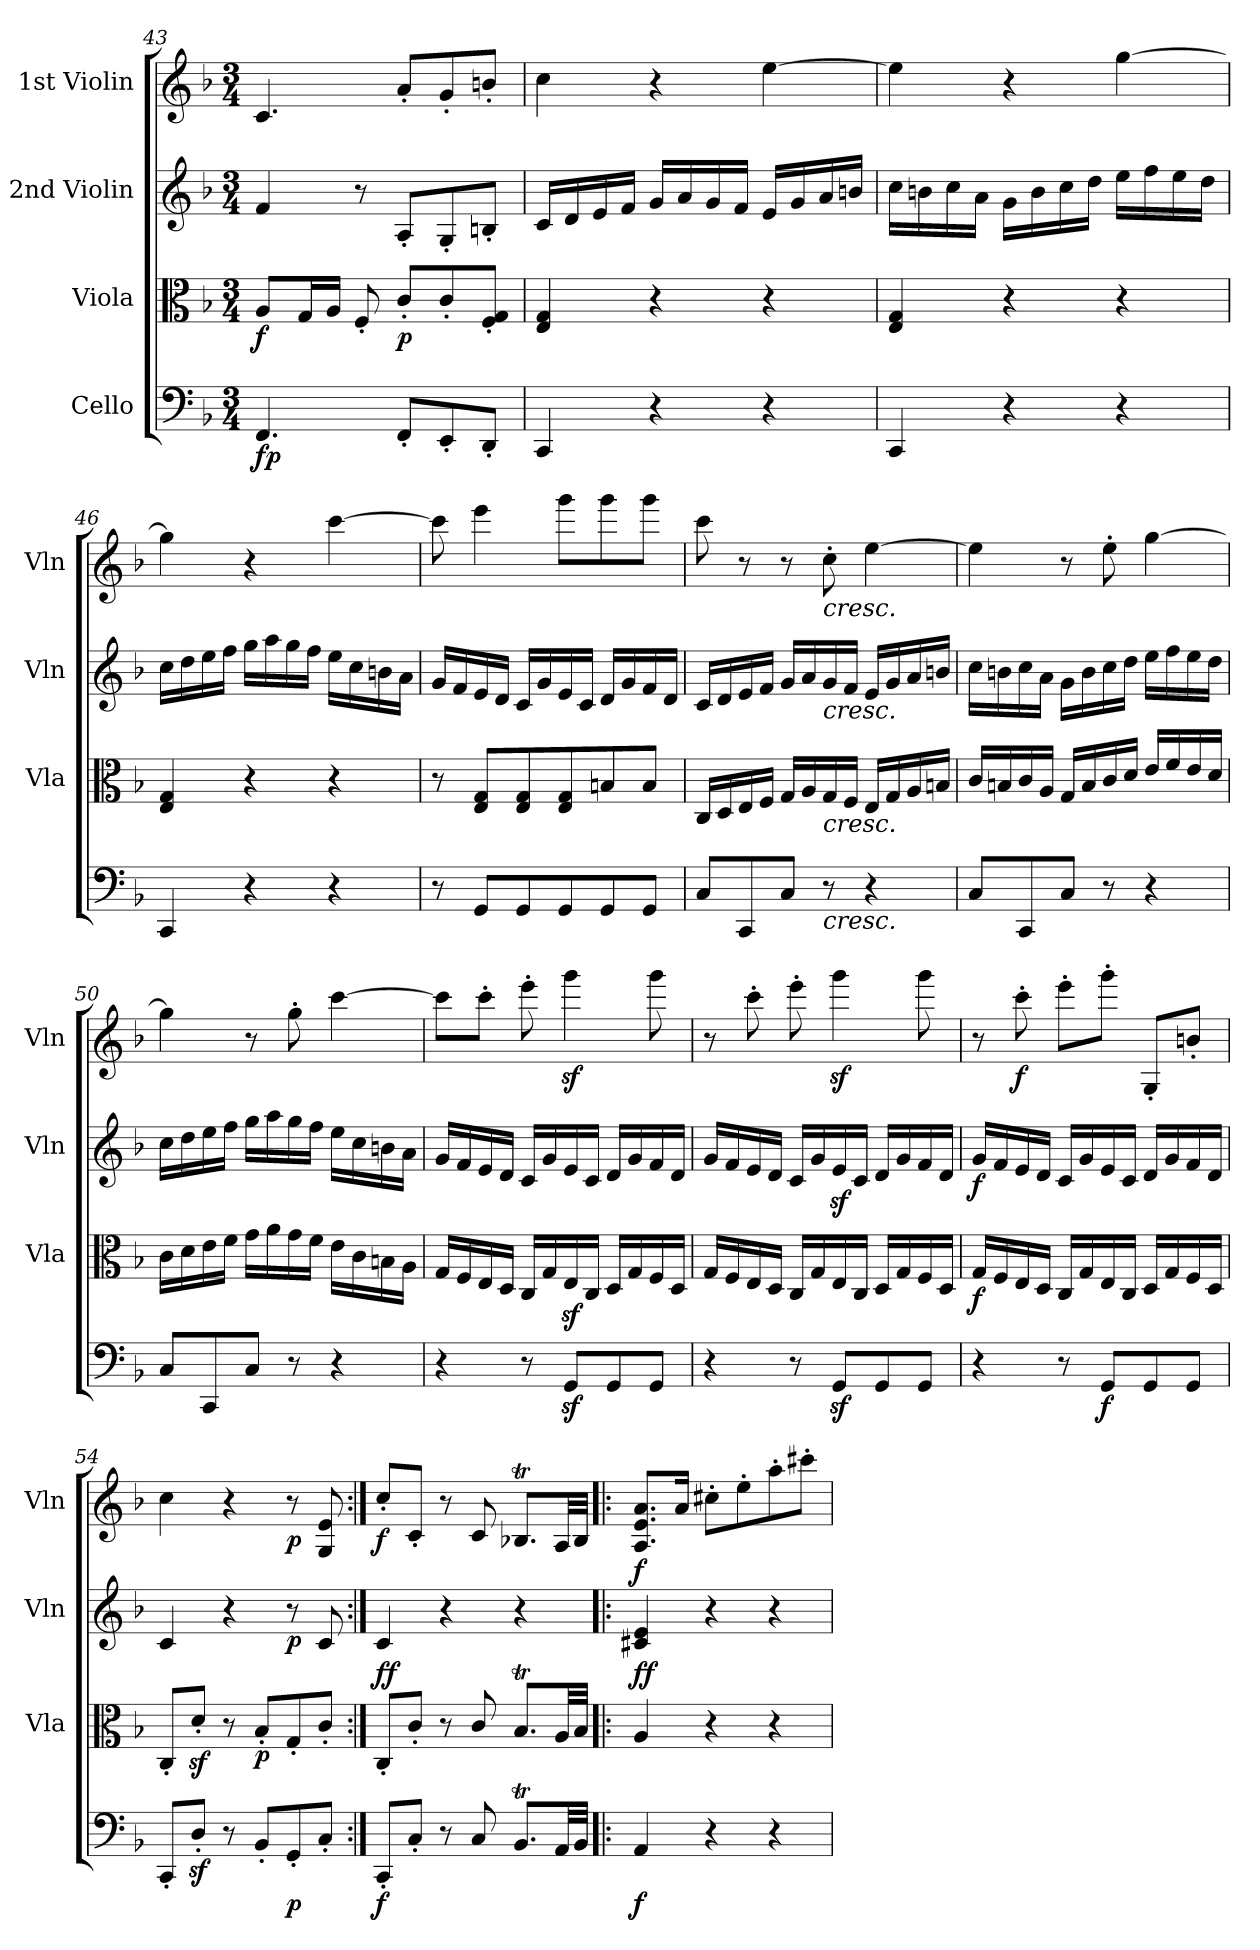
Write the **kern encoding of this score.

**kern	**dynam	**kern	**dynam	**kern	**dynam	**kern	**dynam
*part4	*part4	*part3	*part3	*part2	*part2	*part1	*part1
*staff4	*staff4	*staff3	*staff3	*staff2	*staff2	*staff1	*staff1
*I"Cello	*	*I"Viola	*	*I"2nd Violin	*	*I"1st Violin	*
*	*	*I'Vla	*	*I'Vln	*	*I'Vln	*
*clefF4	*	*clefC3	*	*clefG2	*	*clefG2	*
*k[b-]	*	*k[b-]	*	*k[b-]	*	*k[b-]	*
*F:	*	*F:	*	*F:	*	*F:	*
*M3/4	*	*M3/4	*	*M3/4	*	*M3/4	*
=43	=43	=43	=43	=43	=43	=43	=43
!	!LO:DY:b	!	!LO:DY:b	!	!LO:DY:b	!	!
!	!	!	!	!	!LO:DY:n=1:a	!	!
4.FF/	fp	8A/L	f	4f/	fp fp	4.c/	.
.	.	16G/L	.	.	.	.	.
.	.	16A/JJ	.	.	.	.	.
.	.	8F'/	.	8r	.	.	.
!	!	!	!LO:DY:b	!	!	!	!
8FF'/L	.	8c'/L	p	8A'/L	.	8a'/L	.
8EE'/	.	8c'/	.	8G'/	.	8g'/	.
8DD'/J	.	8F/' 8G/'J	.	8Bn'/J	.	8bn'/J	.
!!LO:LB:g=z
=44	=44	=44	=44	=44	=44	=44	=44
4CC/	.	4E/ 4G/	.	16c/LL	.	4cc\	.
.	.	.	.	16d/	.	.	.
.	.	.	.	16e/	.	.	.
.	.	.	.	16f/JJ	.	.	.
4r	.	4r	.	16g/LL	.	4r	.
.	.	.	.	16a/	.	.	.
.	.	.	.	16g/	.	.	.
.	.	.	.	16f/JJ	.	.	.
4r	.	4r	.	16e/LL	.	[4ee\	.
.	.	.	.	16g/	.	.	.
.	.	.	.	16a/	.	.	.
.	.	.	.	16bn/JJ	.	.	.
!!LO:PB:g=z
=45	=45	=45	=45	=45	=45	=45	=45
4CC/	.	4E/ 4G/	.	16cc\LL	.	4ee\]	.
.	.	.	.	16bn\	.	.	.
.	.	.	.	16cc\	.	.	.
.	.	.	.	16a\JJ	.	.	.
4r	.	4r	.	16g\LL	.	4r	.
.	.	.	.	16b\	.	.	.
.	.	.	.	16cc\	.	.	.
.	.	.	.	16dd\JJ	.	.	.
4r	.	4r	.	16ee\LL	.	[4gg\	.
.	.	.	.	16ff\	.	.	.
.	.	.	.	16ee\	.	.	.
.	.	.	.	16dd\JJ	.	.	.
=46	=46	=46	=46	=46	=46	=46	=46
4CC/	.	4E/ 4G/	.	16cc\LL	.	4gg\]	.
.	.	.	.	16dd\	.	.	.
.	.	.	.	16ee\	.	.	.
.	.	.	.	16ff\JJ	.	.	.
4r	.	4r	.	16gg\LL	.	4r	.
.	.	.	.	16aa\	.	.	.
.	.	.	.	16gg\	.	.	.
.	.	.	.	16ff\JJ	.	.	.
4r	.	4r	.	16ee\LL	.	[4ccc\	.
.	.	.	.	16cc\	.	.	.
.	.	.	.	16bn\	.	.	.
.	.	.	.	16a\JJ	.	.	.
=47	=47	=47	=47	=47	=47	=47	=47
8r	.	8r	.	16g/LL	.	8ccc\]	.
.	.	.	.	16f/	.	.	.
8GG/L	.	8E/ 8G/L	.	16e/	.	4eee\	.
.	.	.	.	16d/JJ	.	.	.
8GG/	.	8E/ 8G/	.	16c/LL	.	.	.
.	.	.	.	16g/	.	.	.
8GG/	.	8E/ 8G/	.	16e/	.	8ggg\L	.
.	.	.	.	16c/JJ	.	.	.
8GG/	.	8Bn/	.	16d/LL	.	8ggg\	.
.	.	.	.	16g/	.	.	.
8GG/J	.	8B/J	.	16f/	.	8ggg\J	.
.	.	.	.	16d/JJ	.	.	.
!!LO:LB:g=z
=48	=48	=48	=48	=48	=48	=48	=48
8C/L	.	16C/LL	.	16c/LL	.	8ccc\	.
.	.	16D/	.	16d/	.	.	.
8CC/	.	16E/	.	16e/	.	8r	.
.	.	16F/JJ	.	16f/JJ	.	.	.
8C/J	.	16G/LL	.	16g/LL	.	8r	.
.	.	16A/	.	16a/	.	.	.
!	!	!	!	!	!	!LO:TX:b:i:t=cresc.	!
!	!	!	!	!LO:TX:b:i:t=cresc.	!	!	!
!	!	!LO:TX:b:i:t=cresc.	!	!	!	!	!
!LO:TX:b:i:t=cresc.	!	!	!	!	!	!	!
8r	.	16G/	.	16g/	.	8cc'\	.
.	.	16F/JJ	.	16f/JJ	.	.	.
4r	.	16E/LL	.	16e/LL	.	[4ee\	.
.	.	16G/	.	16g/	.	.	.
.	.	16A/	.	16a/	.	.	.
.	.	16Bn/JJ	.	16bn/JJ	.	.	.
=49	=49	=49	=49	=49	=49	=49	=49
8C/L	.	16c/LL	.	16cc\LL	.	4ee\]	.
.	.	16Bn/	.	16bn\	.	.	.
8CC/	.	16c/	.	16cc\	.	.	.
.	.	16A/JJ	.	16a\JJ	.	.	.
8C/J	.	16G/LL	.	16g\LL	.	8r	.
.	.	16B/	.	16b\	.	.	.
8r	.	16c/	.	16cc\	.	8ee'\	.
.	.	16d/JJ	.	16dd\JJ	.	.	.
4r	.	16e/LL	.	16ee\LL	.	[4gg\	.
.	.	16f/	.	16ff\	.	.	.
.	.	16e/	.	16ee\	.	.	.
.	.	16d/JJ	.	16dd\JJ	.	.	.
!!LO:LB:g=z
=50	=50	=50	=50	=50	=50	=50	=50
8C/L	.	16c\LL	.	16cc\LL	.	4gg\]	.
.	.	16d\	.	16dd\	.	.	.
8CC/	.	16e\	.	16ee\	.	.	.
.	.	16f\JJ	.	16ff\JJ	.	.	.
8C/J	.	16g\LL	.	16gg\LL	.	8r	.
.	.	16a\	.	16aa\	.	.	.
8r	.	16g\	.	16gg\	.	8gg'\	.
.	.	16f\JJ	.	16ff\JJ	.	.	.
4r	.	16e\LL	.	16ee\LL	.	[4ccc\	.
.	.	16c\	.	16cc\	.	.	.
.	.	16Bn\	.	16bn\	.	.	.
.	.	16A\JJ	.	16a\JJ	.	.	.
=51	=51	=51	=51	=51	=51	=51	=51
4r	.	16G/LL	.	16g/LL	.	8ccc\L]	.
.	.	16F/	.	16f/	.	.	.
.	.	16E/	.	16e/	.	8ccc'\J	.
.	.	16D/JJ	.	16d/JJ	.	.	.
8r	.	16C/LL	.	16c/LL	.	8eee'\	.
.	.	16G/	.	16g/	.	.	.
8GGz>/L	.	16Ez>/	.	16e/	.	4gggz<\	.
.	.	16C/JJ	.	16c/JJ	.	.	.
8GG/	.	16D/LL	.	16d/LL	.	.	.
.	.	16G/	.	16g/	.	.	.
8GG/J	.	16F/	.	16f/	.	8ggg\	.
.	.	16D/JJ	.	16d/JJ	.	.	.
=52	=52	=52	=52	=52	=52	=52	=52
4r	.	16G/LL	.	16g/LL	.	8r	.
.	.	16F/	.	16f/	.	.	.
.	.	16E/	.	16e/	.	8ccc'\	.
.	.	16D/JJ	.	16d/JJ	.	.	.
8r	.	16C/LL	.	16c/LL	.	8eee'\	.
.	.	16G/	.	16g/	.	.	.
8GGz>/L	.	16E/	.	16ez</	.	4gggz<\	.
.	.	16C/JJ	.	16c/JJ	.	.	.
8GG/	.	16D/LL	.	16d/LL	.	.	.
.	.	16G/	.	16g/	.	.	.
8GG/J	.	16F/	.	16f/	.	8ggg\	.
.	.	16D/JJ	.	16d/JJ	.	.	.
!!LO:PB:g=z
=53	=53	=53	=53	=53	=53	=53	=53
!	!	!	!LO:DY:b	!	!LO:DY:b	!	!
4r	.	16G/LL	f	16g/LL	f	8r	.
.	.	16F/	.	16f/	.	.	.
!	!	!	!	!	!	!	!LO:DY:b
.	.	16E/	.	16e/	.	8ccc'\	f
.	.	16D/JJ	.	16d/JJ	.	.	.
8r	.	16C/LL	.	16c/LL	.	8eee'\L	.
.	.	16G/	.	16g/	.	.	.
!	!LO:DY:b	!	!	!	!	!	!
8GG/L	f	16E/	.	16e/	.	8ggg'\J	.
.	.	16C/JJ	.	16c/JJ	.	.	.
8GG/	.	16D/LL	.	16d/LL	.	8G'/L	.
.	.	16G/	.	16g/	.	.	.
8GG/J	.	16F/	.	16f/	.	8bn'/J	.
.	.	16D/JJ	.	16d/JJ	.	.	.
=54	=54	=54	=54	=54	=54	=54	=54
8CC'/L	.	8C'/L	.	4c/	.	4cc\	.
8Dz<'/J	.	8dz<'/J	.	.	.	.	.
8r	.	8r	.	4r	.	4r	.
!	!	!	!LO:DY:b	!	!	!	!
8BB-'/L	.	8B-'/L	p	.	.	.	.
!	!LO:DY:b	!	!	!	!LO:DY:b	!	!LO:DY:b
8GG'/	p	8G'/	.	8r	p	8r	p
8C'/J	.	8c'/J	.	8c/	.	8G/ 8e/	.
!!LO:LB:g=z
=55:|!	=55:|!	=55:|!	=55:|!	=55:|!	=55:|!	=55:|!	=55:|!
!	!LO:DY:b	!	!LO:DY:b	!	!	!	!
!	!	!	!LO:DY:n=1:a	!	!	!	!LO:DY:b
8CC'/L	f	8C'/L	f f	4c/	.	8cc'/L	f
8C'/J	.	8c'/J	.	.	.	8c'/J	.
8r	.	8r	.	4r	.	8r	.
8C/	.	8c/	.	.	.	8c/	.
8.BB-T/L	.	8.B-T/L	.	4r	.	8.B-XT/L	.
32AA/LL	.	32A/LL	.	.	.	32A/LL	.
32BB-/JJJ	.	32B-/JJJ	.	.	.	32B-/JJJ	.
=56!|:	=56!|:	=56!|:	=56!|:	=56!|:	=56!|:	=56!|:	=56!|:
!	!LO:DY:b	!	!LO:DY:b	!	!	!	!
!	!	!	!LO:DY:n=1:a	!	!LO:DY:a	!	!
4AA/	f	4A/	f f	4c#X/ 4e/	f	8.A/ 8.e/ 8.a/L	.
.	.	.	.	.	.	16a/Jk	.
4r	.	4r	.	4r	.	8cc#X'\L	.
.	.	.	.	.	.	8ee'\	.
4r	.	4r	.	4r	.	8aa'\	.
.	.	.	.	.	.	8ccc#X'\J	.
=	=	=	=	=	=	=	=
*-	*-	*-	*-	*-	*-	*-	*-
